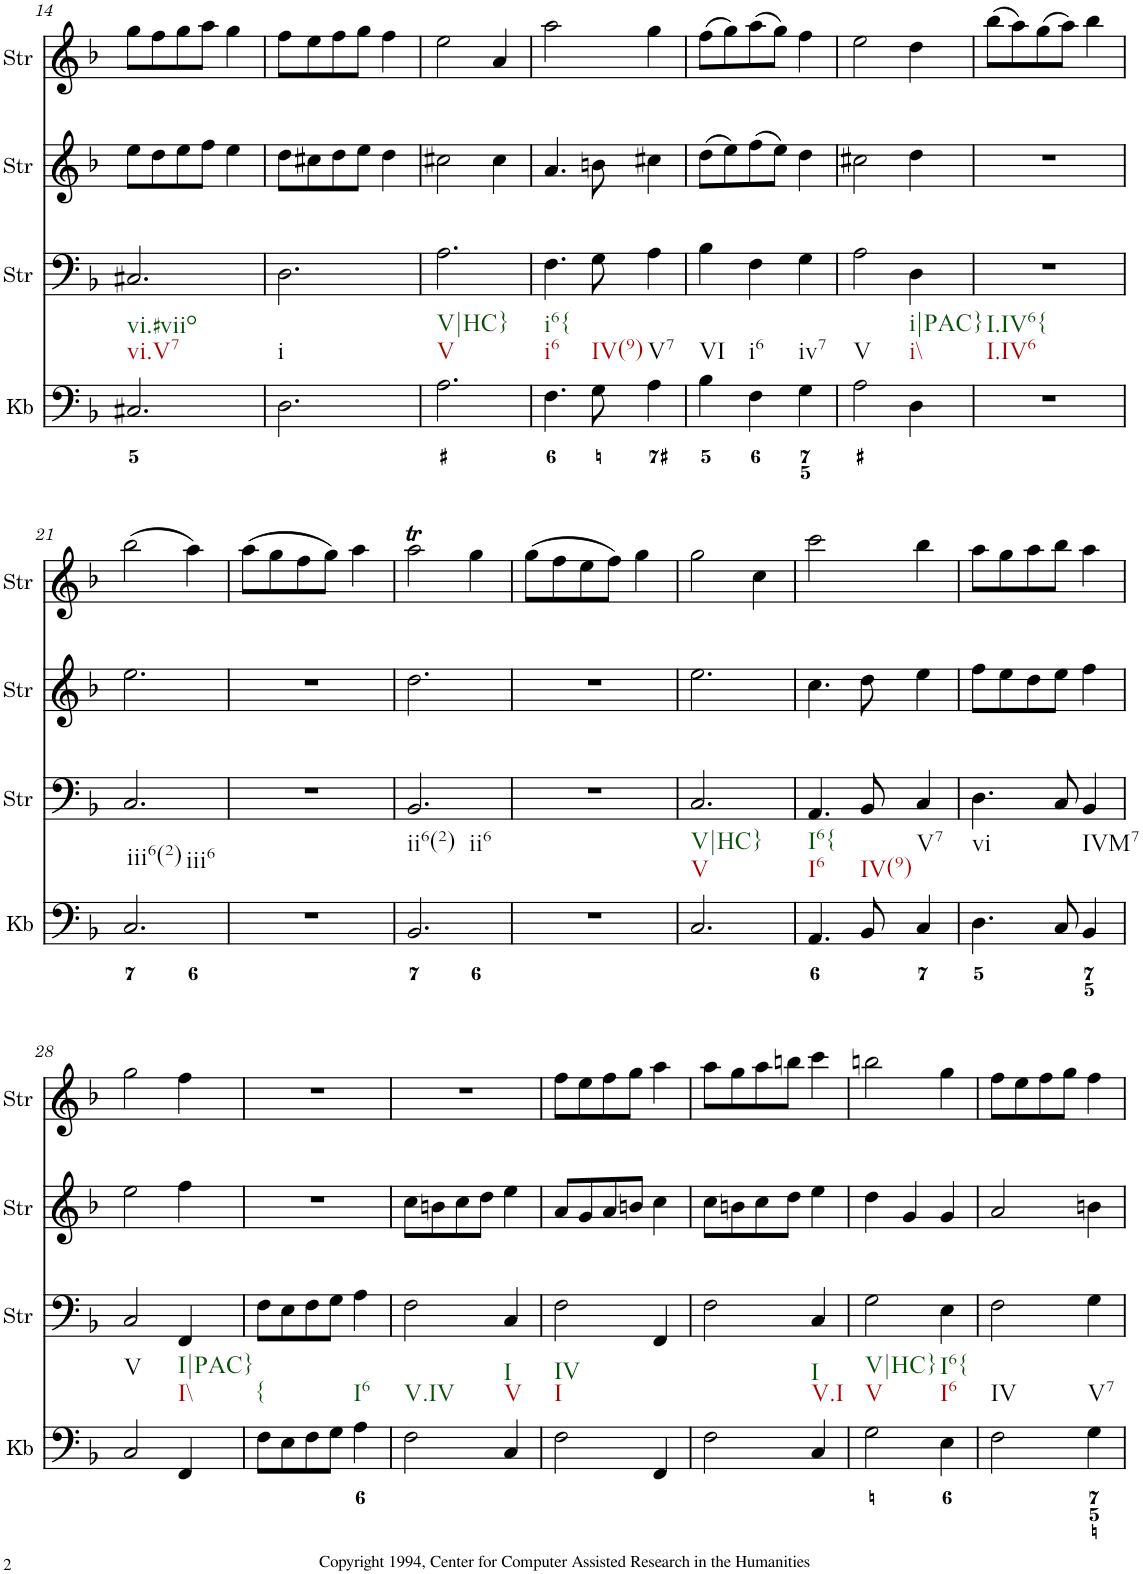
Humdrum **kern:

**kern	**harte	**kern	**kern	**kern
*part4	*part4	*part3	*part2	*part1
*staff4	*	*staff3	*staff2	*staff1
*I"Keyboard	*	*I"StringInstrument	*I"StringInstrument	*I"StringInstrument
*I'Kb	*	*I'Str	*I'Str	*I'Str
!!LO:PB:g=z
*clefF4	*	*clefF4	*clefG2	*clefG2
*k[b-]	*	*k[b-]	*k[b-]	*k[b-]
*M3/4	*	*M3/4	*M3/4	*M3/4
=14	=14	=14	=14	=14
2.C#X/	.	2.C#X/	8ee\L	8gg\L
.	.	.	8dd\	8ff\
.	.	.	8ee\	8gg\
.	.	.	8ff\J	8aa\J
.	.	.	4ee\	4gg\
=15	=15	=15	=15	=15
2.D\	.	2.D\	8dd\L	8ff\L
.	.	.	8cc#X\	8ee\
.	.	.	8dd\	8ff\
.	.	.	8ee\J	8gg\J
.	.	.	4dd\	4ff\
=16	=16	=16	=16	=16
2.A\	.	2.A\	2cc#X\	2ee\
.	.	.	4cc#\	4a/
=17	=17	=17	=17	=17
4.F\	.	4.F\	4.a/	2aa\
8G\	.	8G\	8bn\	.
4A\	.	4A\	4cc#X\	4gg\
=18	=18	=18	=18	=18
4B-\	.	4B-\	(8dd\L	(8ff\L
.	.	.	8ee\)	8gg\)
4F\	.	4F\	(8ff\	(8aa\
.	.	.	8ee\J)	8gg\J)
4G\	.	4G\	4dd\	4ff\
=19	=19	=19	=19	=19
2A\	.	2A\	2cc#X\	2ee\
4D\	.	4D\	4dd\	4dd\
=20	=20	=20	=20	=20
2.r	.	2.r	2.r	(8bb-\L
.	.	.	.	8aa\)
.	.	.	.	(8gg\
.	.	.	.	8aa\J)
.	.	.	.	4bb-\
!!LO:LB:g=z
=21	=21	=21	=21	=21
2.C/	.	2.C/	2.ee\	(2bb-\
.	.	.	.	4aa\)
=22	=22	=22	=22	=22
2.r	.	2.r	2.r	(8aa\L
.	.	.	.	8gg\
.	.	.	.	8ff\
.	.	.	.	8gg\J)
.	.	.	.	4aa\
=23	=23	=23	=23	=23
2.BB-/	.	2.BB-/	2.dd\	2aat\
.	.	.	.	4gg\
=24	=24	=24	=24	=24
2.r	.	2.r	2.r	(8gg\L
.	.	.	.	8ff\
.	.	.	.	8ee\
.	.	.	.	8ff\J)
.	.	.	.	4gg\
=25	=25	=25	=25	=25
2.C/	.	2.C/	2.ee\	2gg\
.	.	.	.	4cc\
=26	=26	=26	=26	=26
4.AA/	.	4.AA/	4.cc\	2ccc\
8BB-/	.	8BB-/	8dd\	.
4C/	.	4C/	4ee\	4bb-\
=27	=27	=27	=27	=27
4.D\	.	4.D\	8ff\L	8aa\L
.	.	.	8ee\	8gg\
.	.	.	8dd\	8aa\
8C/	.	8C/	8ee\J	8bb-\J
4BB-/	.	4BB-/	4ff\	4aa\
!!LO:LB:g=z
=28	=28	=28	=28	=28
2C/	.	2C/	2ee\	2gg\
4FF/	.	4FF/	4ff\	4ff\
=29	=29	=29	=29	=29
!	!LO:H:kt={	!	!	!
8F\L	N	8F\L	2.r	2.r
8E\	.	8E\	.	.
8F\	.	8F\	.	.
8G\J	.	8G\J	.	.
4A\	.	4A\	.	.
=30	=30	=30	=30	=30
2F\	.	2F\	8cc\L	2.r
.	.	.	8bn\	.
.	.	.	8cc\	.
.	.	.	8dd\J	.
4C/	.	4C/	4ee\	.
=31	=31	=31	=31	=31
2F\	.	2F\	8a/L	8ff\L
.	.	.	8g/	8ee\
.	.	.	8a/	8ff\
.	.	.	8bn/J	8gg\J
4FF/	.	4FF/	4cc\	4aa\
=32	=32	=32	=32	=32
2F\	.	2F\	8cc\L	8aa\L
.	.	.	8bn\	8gg\
.	.	.	8cc\	8aa\
.	.	.	8dd\J	8bbn\J
4C/	.	4C/	4ee\	4ccc\
=33	=33	=33	=33	=33
2G\	.	2G\	4dd\	2bbn\
.	.	.	4g/	.
4E\	.	4E\	4g/	4gg\
=34	=34	=34	=34	=34
2F\	.	2F\	2a/	8ff\L
.	.	.	.	8ee\
.	.	.	.	8ff\
.	.	.	.	8gg\J
4G\	.	4G\	4bn\	4ff\
=	=	=	=	=
*-	*-	*-	*-	*-
